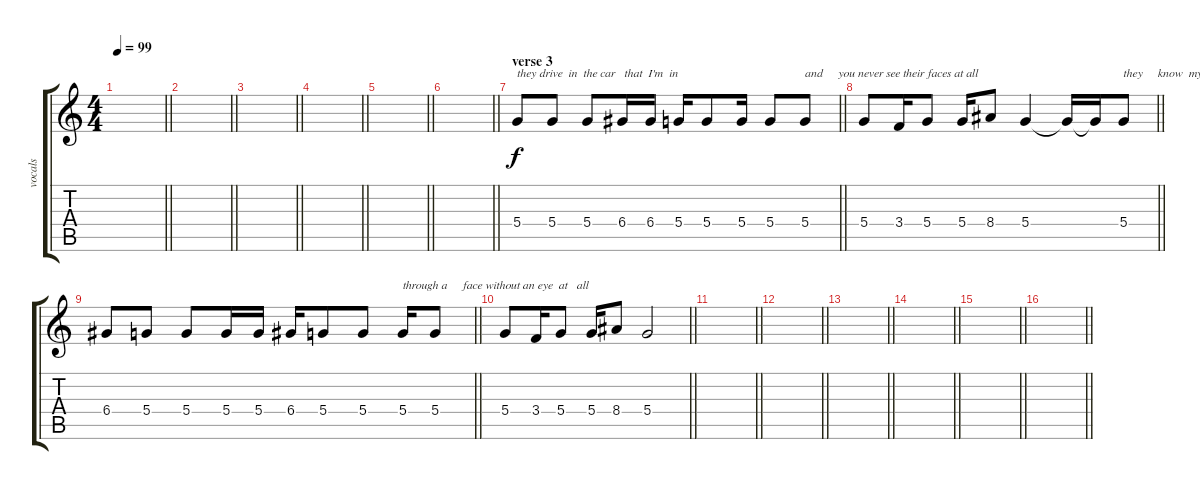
\track ("vocals" "vocals") {instrument overdrivenguitar}
\staff {score tabs}
\tuning (E4 B3 G3 D3 A2 E2) {hide}
\ts (4 4)
\tempo 99
\clef g2
\barLineRight lightlight
\ks c
|
\barLineRight lightlight
|
\barLineRight lightlight
|
\barLineRight lightlight
|
\barLineRight lightlight
|
\barLineRight lightlight
|
\section ("" "verse 3")
\barLineRight lightlight
5.4.8{txt "they drive  in  the car   that  I'm  in"} 5.4.8 5.4.8 6.4.16 6.4.16 5.4.16 5.4.8 5.4.16 5.4.8 5.4.8{txt "and     you never see their faces at all"} |
\barLineRight lightlight
5.4.8 3.4.16 5.4.8 5.4.16 8.4.8 5.4.4 5.4{t}.16 5.4{t}.16 5.4.8{txt "they     know  my   fears  and  cry  in  my tears"} |
\barLineRight lightlight
6.4.8 5.4.8 5.4.8 5.4.16 5.4.16 6.4.16 5.4.8 5.4.8 5.4.16{txt "through a     face without an eye  at   all"} 5.4.8 |
\barLineRight lightlight
5.4.8 3.4.16 5.4.8 5.4.16 8.4.8 5.4.2 |
\barLineRight lightlight
|
\barLineRight lightlight
|
\barLineRight lightlight
|
\barLineRight lightlight
|
\barLineRight lightlight
|
\barLineRight lightlight
